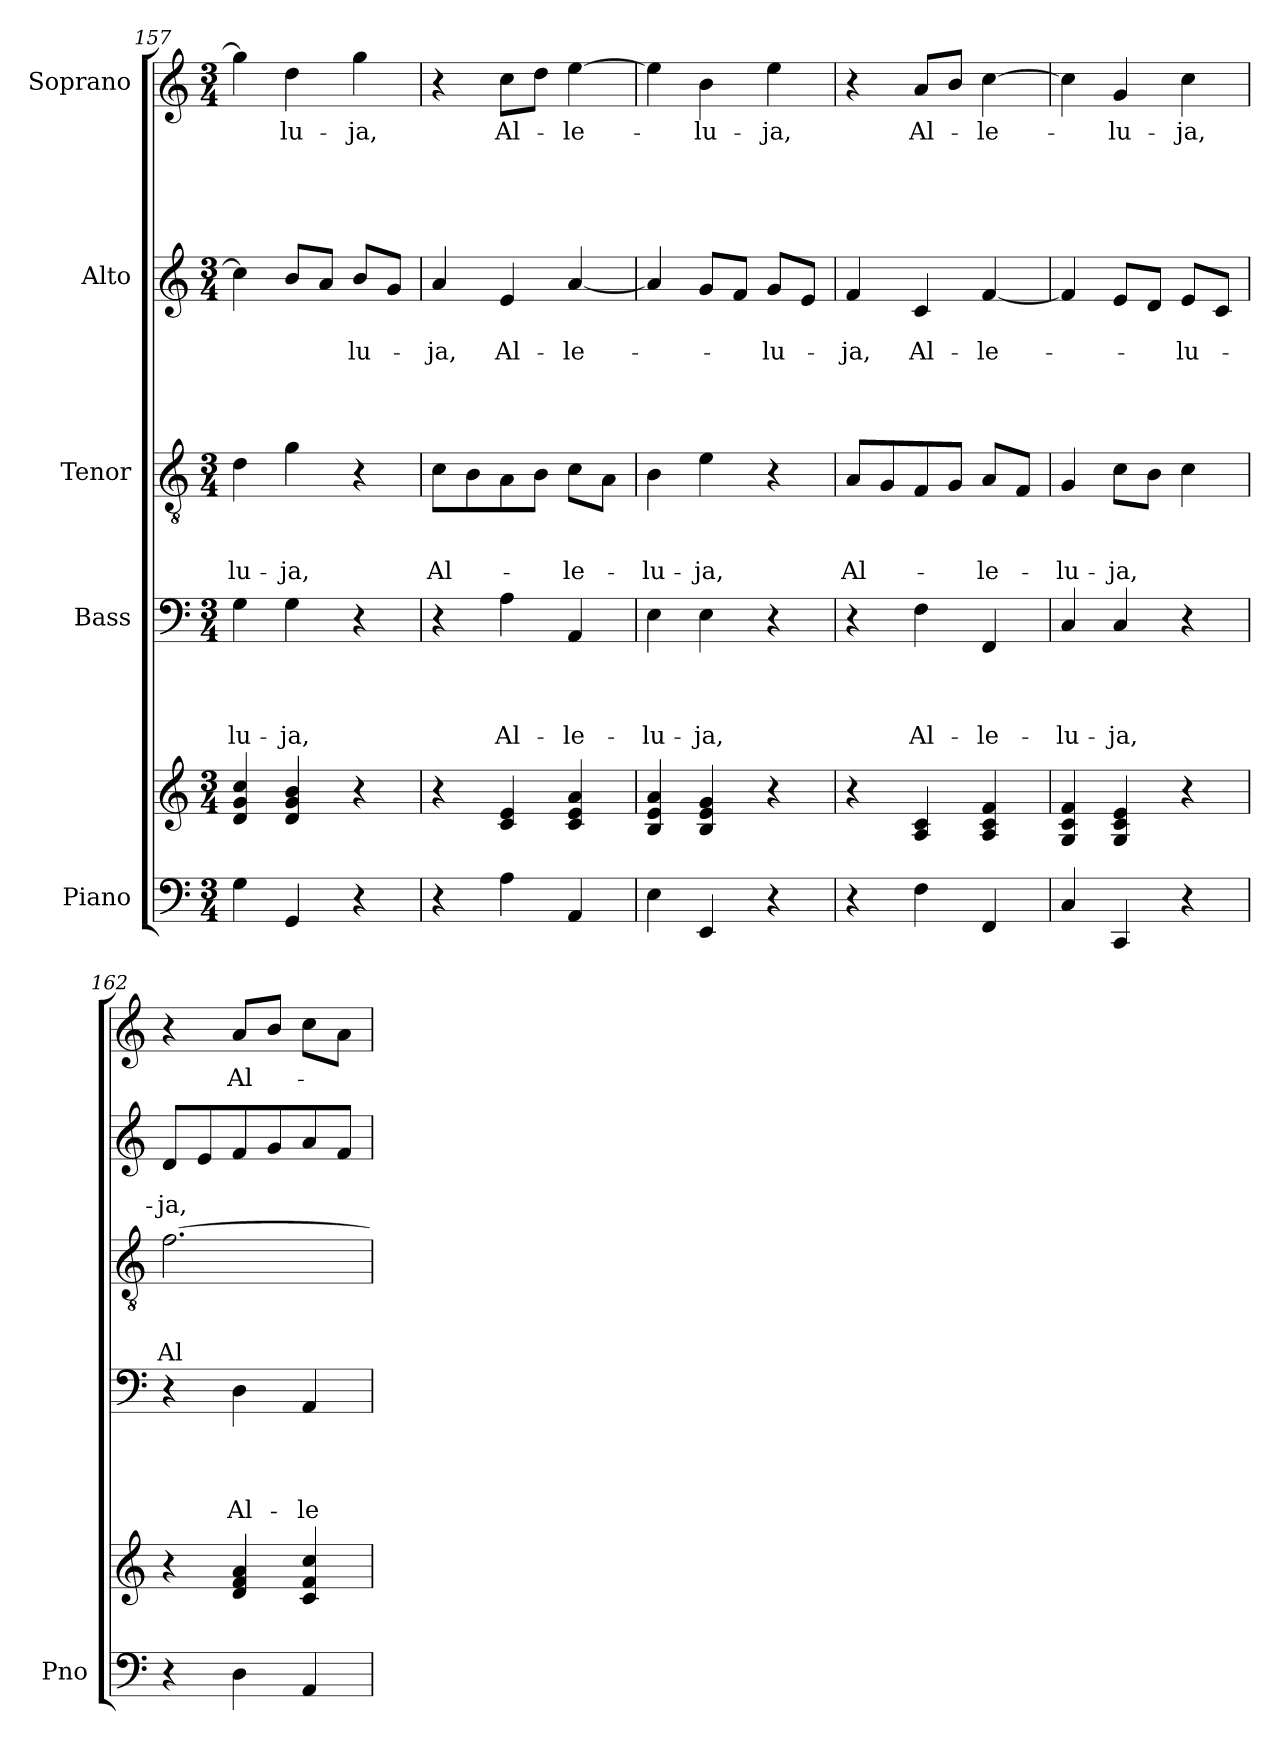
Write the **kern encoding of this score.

**kern	**kern	**kern	**text	**text	**text	**text	**kern	**text	**text	**text	**kern	**text	**text	**text	**text	**text	**kern	**text	**text	**text	**text	**text
*part5	*part5	*part4	*part4	*part4	*part4	*part4	*part3	*part3	*part3	*part3	*part2	*part2	*part2	*part2	*part2	*part2	*part1	*part1	*part1	*part1	*part1	*part1
*staff6	*staff5	*staff4	*staff4	*staff4	*staff4	*staff4	*staff3	*staff3	*staff3	*staff3	*staff2	*staff2	*staff2	*staff2	*staff2	*staff2	*staff1	*staff1	*staff1	*staff1	*staff1	*staff1
*I"Piano	*	*I"Bass	*	*	*	*	*I"Tenor	*	*	*	*I"Alto	*	*	*	*	*	*I"Soprano	*	*	*	*	*
*I'Pno	*	*	*	*	*	*	*	*	*	*	*	*	*	*	*	*	*	*	*	*	*	*
*clefF4	*clefG2	*clefF4	*	*	*	*	*clefGv2	*	*	*	*clefG2	*	*	*	*	*	*clefG2	*	*	*	*	*
*k[]	*k[]	*k[]	*	*	*	*	*k[]	*	*	*	*k[]	*	*	*	*	*	*k[]	*	*	*	*	*
*C:	*C:	*C:	*	*	*	*	*C:	*	*	*	*C:	*	*	*	*	*	*C:	*	*	*	*	*
*M3/4	*M3/4	*M3/4	*	*	*	*	*M3/4	*	*	*	*M3/4	*	*	*	*	*	*M3/4	*	*	*	*	*
=157	=157	=157	=157	=157	=157	=157	=157	=157	=157	=157	=157	=157	=157	=157	=157	=157	=157	=157	=157	=157	=157	=157
4G\	4d/ 4g/ 4cc/	4G\	.	.	.	-lu-	4d\	.	.	-lu-	4cc\]	.	.	.	.	.	4gg\]	.	.	.	.	.
4GG/	4d/ 4g/ 4b/	4G\	.	.	.	-ja,	4g\	.	.	-ja,	8b/L	.	.	.	.	.	4dd\	-lu-	.	.	.	.
.	.	.	.	.	.	.	.	.	.	.	8a/J	.	.	.	.	.	.	.	.	.	.	.
4r	4r	4r	.	.	.	.	4r	.	.	.	8b/L	.	-lu-	.	.	.	4gg\	-ja,	.	.	.	.
.	.	.	.	.	.	.	.	.	.	.	8g/J	.	.	.	.	.	.	.	.	.	.	.
=158	=158	=158	=158	=158	=158	=158	=158	=158	=158	=158	=158	=158	=158	=158	=158	=158	=158	=158	=158	=158	=158	=158
4r	4r	4r	.	.	.	.	8c\L	.	.	Al-	4a/	.	-ja,	.	.	.	4r	.	.	.	.	.
.	.	.	.	.	.	.	8B\	.	.	.	.	.	.	.	.	.	.	.	.	.	.	.
4A\	4c/ 4e/	4A\	.	.	.	Al-	8A\	.	.	.	4e/	.	Al-	.	.	.	8cc\L	Al-	.	.	.	.
.	.	.	.	.	.	.	8B\J	.	.	.	.	.	.	.	.	.	8dd\J	.	.	.	.	.
4AA/	4c/ 4e/ 4a/	4AA/	.	.	.	-le-	8c\L	.	.	-le-	[4a/	.	-le-	.	.	.	[4ee\	-le-	.	.	.	.
.	.	.	.	.	.	.	8A\J	.	.	.	.	.	.	.	.	.	.	.	.	.	.	.
!!LO:LB:g=z
=159	=159	=159	=159	=159	=159	=159	=159	=159	=159	=159	=159	=159	=159	=159	=159	=159	=159	=159	=159	=159	=159	=159
4E\	4B/ 4e/ 4a/	4E\	.	.	.	-lu-	4B\	.	.	-lu-	4a/]	.	.	.	.	­	4ee\]	.	.	.	.	­
4EE/	4B/ 4e/ 4g/	4E\	.	.	.	-ja,	4e\	.	.	-ja,	8g/L	.	.	.	.	­	4b\	-lu-	.	.	.	.
.	.	.	.	.	.	.	.	.	.	.	8f/J	.	.	.	.	.	.	.	.	.	.	.
4r	4r	4r	.	.	.	.	4r	.	.	.	8g/L	.	-lu-	.	.	.	4ee\	-ja,	.	.	.	.
.	.	.	.	.	.	.	.	.	.	.	8e/J	.	.	.	.	.	.	.	.	.	.	.
=160	=160	=160	=160	=160	=160	=160	=160	=160	=160	=160	=160	=160	=160	=160	=160	=160	=160	=160	=160	=160	=160	=160
4r	4r	4r	.	.	.	.	8A/L	.	.	Al-	4f/	.	-ja,	.	.	.	4r	.	.	.	.	.
.	.	.	.	.	.	.	8G/	.	.	.	.	.	.	.	.	.	.	.	.	.	.	.
4F\	4A/ 4c/	4F\	.	.	.	Al-	8F/	.	.	.	4c/	.	Al-	.	.	.	8a/L	Al-	.	.	.	.
.	.	.	.	.	.	.	8G/J	.	.	.	.	.	.	.	.	.	8b/J	.	.	.	.	.
4FF/	4A/ 4c/ 4f/	4FF/	.	.	.	-le-	8A/L	.	.	-le-	[4f/	.	-le-	.	.	.	[4cc\	-le-	.	.	.	.
.	.	.	.	.	.	.	8F/J	.	.	.	.	.	.	.	.	.	.	.	.	.	.	.
=161	=161	=161	=161	=161	=161	=161	=161	=161	=161	=161	=161	=161	=161	=161	=161	=161	=161	=161	=161	=161	=161	=161
4C/	4G/ 4c/ 4f/	4C/	.	.	.	-lu-	4G/	.	.	-lu-	4f/]	.	.	.	.	.	4cc\]	.	.	.	.	.
4CC/	4G/ 4c/ 4e/	4C/	.	.	.	-ja,	8c\L	.	.	-ja,	8e/L	.	.	.	.	.	4g/	-lu-	.	.	.	.
.	.	.	.	.	.	.	8B\J	.	.	.	8d/J	.	.	.	.	.	.	.	.	.	.	.
4r	4r	4r	.	.	.	.	4c\	.	.	.	8e/L	.	-lu-	.	.	.	4cc\	-ja,	.	.	.	.
.	.	.	.	.	.	.	.	.	.	.	8c/J	.	.	.	.	.	.	.	.	.	.	.
=162	=162	=162	=162	=162	=162	=162	=162	=162	=162	=162	=162	=162	=162	=162	=162	=162	=162	=162	=162	=162	=162	=162
4r	4r	4r	.	.	.	.	[2.f\	.	.	Al-	8d/L	.	-ja,	.	.	.	4r	.	.	.	.	.
.	.	.	.	.	.	.	.	.	.	.	8e/	.	.	.	.	.	.	.	.	.	.	.
4D\	4d/ 4f/ 4a/	4D\	.	.	.	Al-	.	.	.	.	8f/	.	.	.	.	.	8a/L	Al-	.	.	.	.
.	.	.	.	.	.	.	.	.	.	.	8g/	.	.	.	.	.	8b/J	.	.	.	.	.
4AA/	4c/ 4f/ 4cc/	4AA/	.	.	.	-le-	.	.	.	.	8a/	.	.	.	.	.	8cc\L	.	.	.	.	.
.	.	.	.	.	.	.	.	.	.	.	8f/J	.	.	.	.	.	8a\J	.	.	.	.	.
=	=	=	=	=	=	=	=	=	=	=	=	=	=	=	=	=	=	=	=	=	=	=
*-	*-	*-	*-	*-	*-	*-	*-	*-	*-	*-	*-	*-	*-	*-	*-	*-	*-	*-	*-	*-	*-	*-
